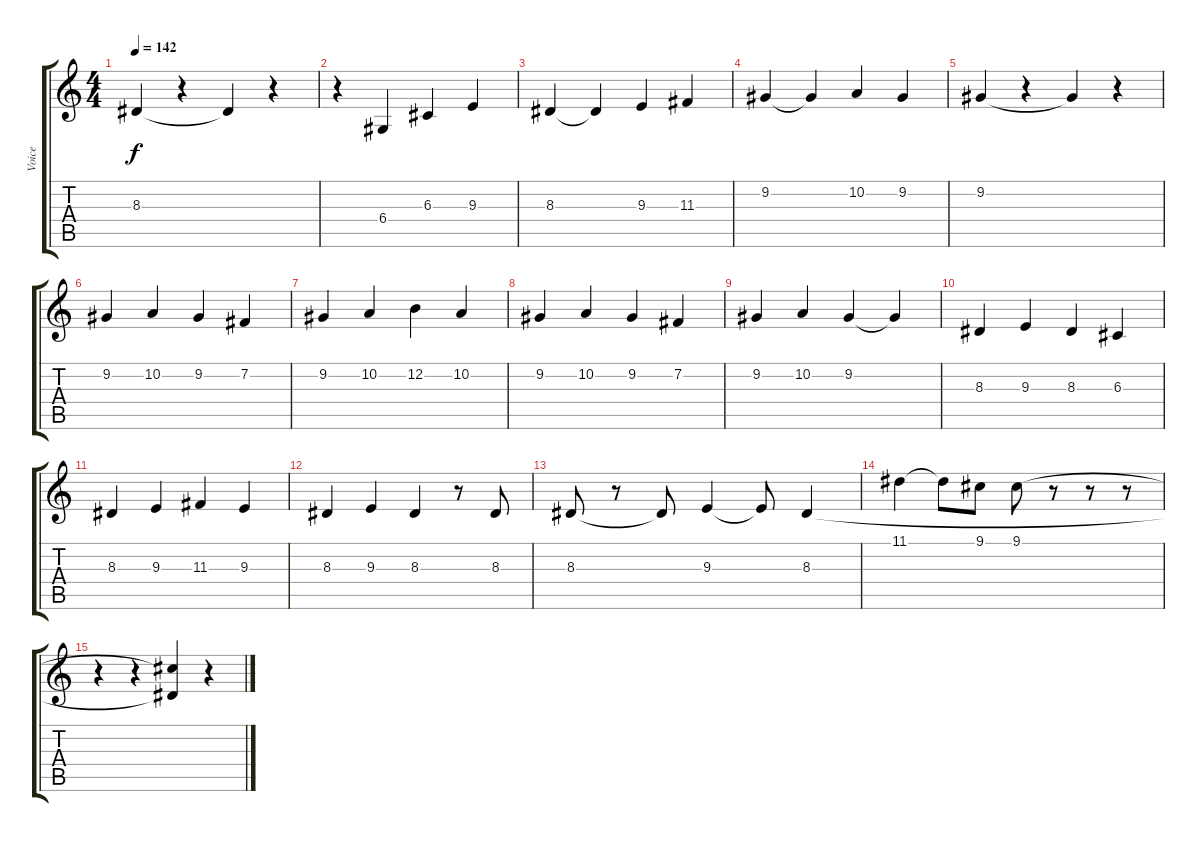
\track ("Voice" "Voice") {instrument choiraahs}
\staff {score tabs}
\tuning (E4 B3 G3 D3 A2 E2) {hide}
\ts (4 4)
\tempo 142
\clef g2
\ks c
8.3.4{dy f} r.4 8.3{t}.4 r.4 |
r.4 6.4.4 6.3.4 9.3.4 |
8.3.4 8.3{t}.4 9.3.4 11.3.4 |
9.2.4 9.2{t}.4 10.2.4 9.2.4 |
9.2.4 r.4 9.2{t}.4 r.4 |
9.2.4 10.2.4 9.2.4 7.2.4 |
9.2.4 10.2.4 12.2.4 10.2.4 |
9.2.4 10.2.4 9.2.4 7.2.4 |
9.2.4 10.2.4 9.2.4 9.2{t}.4 |
8.3.4 9.3.4 8.3.4 6.3.4 |
8.3.4 9.3.4 11.3.4 9.3.4 |
8.3.4 9.3.4 8.3.4 r.8 8.3.8 |
8.3.8 r.8 8.3{t}.8 9.3.4 9.3{t}.8 8.3.4 |
11.1.4 11.1{t}.8 9.1.8 9.1.8 r.8 r.8 r.8 |
r.4 r.4 (9.1{t} 8.3{t}).4 r.4
